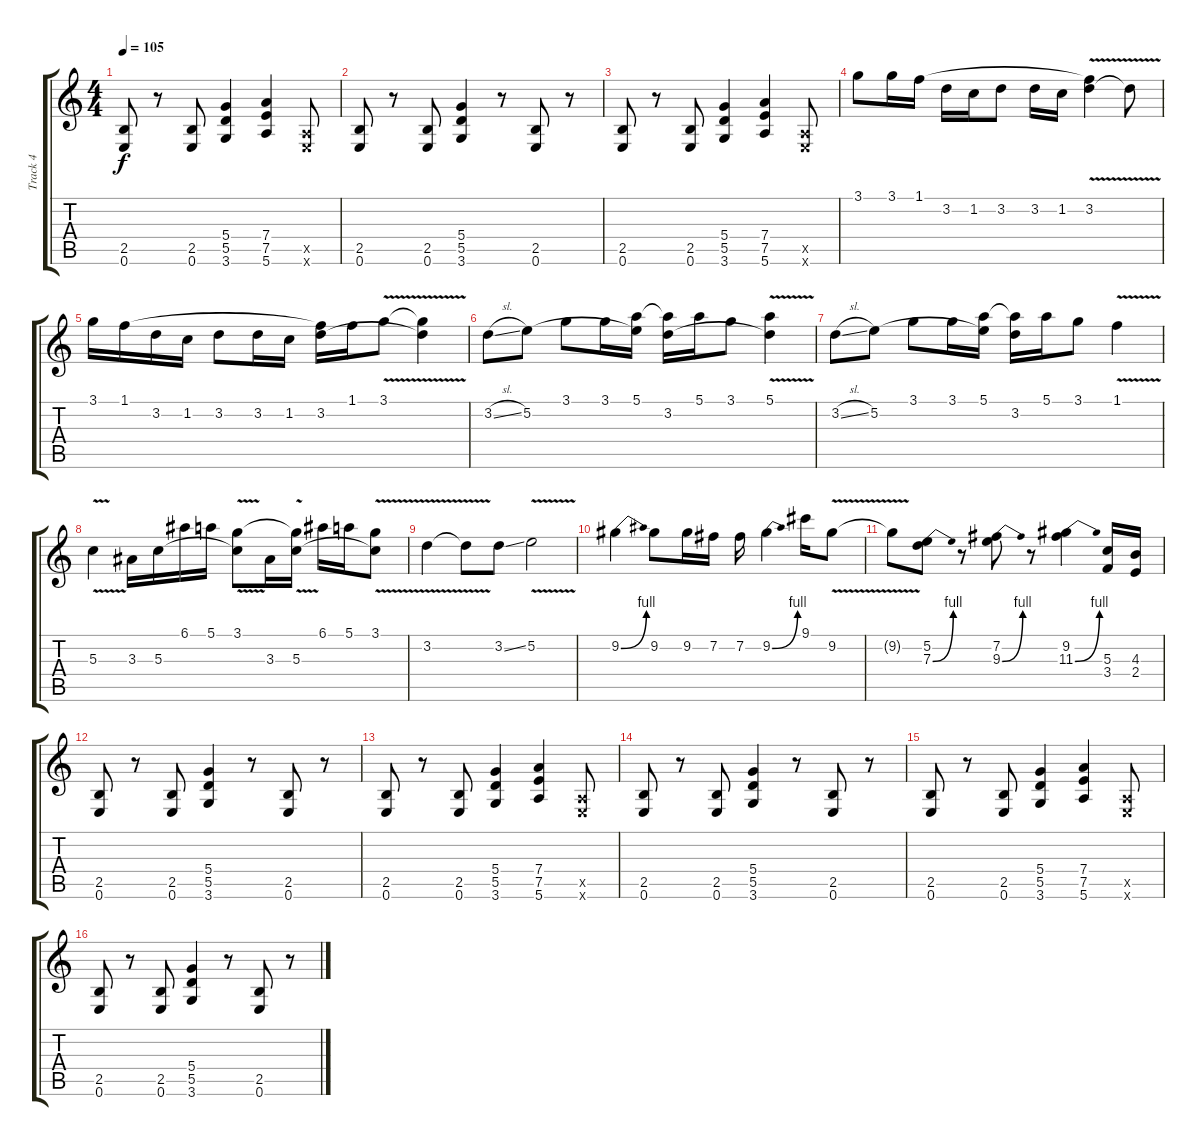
\track ("Track 4" "Track 4") {instrument acousticguitarsteel}
\staff {score tabs}
\tuning (E4 B3 G3 D3 A2 E2) {hide}
\ts (4 4)
\tempo 105
\clef g2
\ks c
(2.5 0.6).8{dy f} r.8 (2.5 0.6).8 (5.4 5.5 3.6).4 (7.4 7.5 5.6).4 (0.5{x} 0.6{x}).8 |
(2.5 0.6).8 r.8 (2.5 0.6).8 (5.4 5.5 3.6).4 r.8 (2.5 0.6).8 r.8 |
(2.5 0.6).8 r.8 (2.5 0.6).8 (5.4 5.5 3.6).4 (7.4 7.5 5.6).4 (0.5{x} 0.6{x}).8 |
3.1.8 3.1.16 1.1.16 3.2.16 1.2.16 3.2.8 3.2.16 1.2.16 (1.1{t} 3.2{v}).4 3.2{t}.8 |
3.1.16 1.1.16 3.2.16 1.2.16 3.2.8 3.2.16 1.2.16 (1.1{t} 3.2).16 1.1.16 3.1{v}.8 (3.1{t} 3.2{t}).4 |
3.2{sl}.8 5.2.8 3.1.8 3.1.16 (5.1 5.2{t}).16 (5.1{t} 3.2).16 5.1.16 3.1.8 (5.1{v} 3.2{t}).4 |
3.2{sl}.8 5.2.8 3.1.8 3.1.16 (5.1 5.2{t}).16 (5.1{t} 3.2).16 5.1.16 3.1.8 1.1{v}.4 |
5.3{v}.4 3.3.16 5.3.16 6.1.16 5.1.16 (3.1{v} 5.3{t}).8 3.3.16 (3.1{t} 5.3).16 6.1.16 5.1.16 (3.1{v} 5.3{t}).8 |
3.2{v}.4 3.2{t}.8 3.2{ss}.8 5.2{v}.2 |
9.2{be (bend 0 0 60 4)}.4 9.2.8 9.2.16 7.2.16 7.2.16 9.2{be (bend 0 0 60 4)}.4 9.1.16 9.2{v}.8 |
9.2{t}.8 (5.2 7.3{be (bend 0 0 60 4)}).8 r.8 (7.2 9.3{be (bend 0 0 60 4)}).8 r.8 (9.2 11.3{be (bend 0 0 60 4)}).4 (5.3 3.4).16 (4.3 2.4).16 |
(2.5 0.6).8 r.8 (2.5 0.6).8 (5.4 5.5 3.6).4 r.8 (2.5 0.6).8 r.8 |
(2.5 0.6).8 r.8 (2.5 0.6).8 (5.4 5.5 3.6).4 (7.4 7.5 5.6).4 (0.5{x} 0.6{x}).8 |
(2.5 0.6).8 r.8 (2.5 0.6).8 (5.4 5.5 3.6).4 r.8 (2.5 0.6).8 r.8 |
(2.5 0.6).8 r.8 (2.5 0.6).8 (5.4 5.5 3.6).4 (7.4 7.5 5.6).4 (0.5{x} 0.6{x}).8 |
(2.5 0.6).8 r.8 (2.5 0.6).8 (5.4 5.5 3.6).4 r.8 (2.5 0.6).8 r.8
